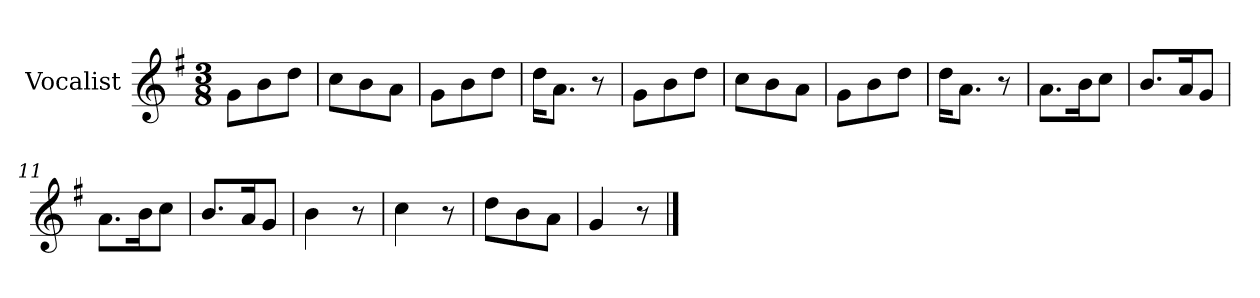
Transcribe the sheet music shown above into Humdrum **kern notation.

**kern
*part1
*staff1
*I"Vocalist
*k[f#]
*G:
*M3/8
=1
8gL
8b
8ddJ
=2
8ccL
8b
8aJ
=3
8gL
8b
8ddJ
=4
16ddKL
8.aJ
8r
=5
8gL
8b
8ddJ
=6
8ccL
8b
8aJ
=7
8gL
8b
8ddJ
=8
16ddKL
8.aJ
8r
=9
8.aL
16bK
8ccJ
=10
8.bL
16aK
8gJ
=11
8.aL
16bK
8ccJ
=12
8.bL
16aK
8gJ
=13
4b
8r
=14
4cc
8r
=15
8ddL
8b
8aJ
=16
4g
8r
==
*-
